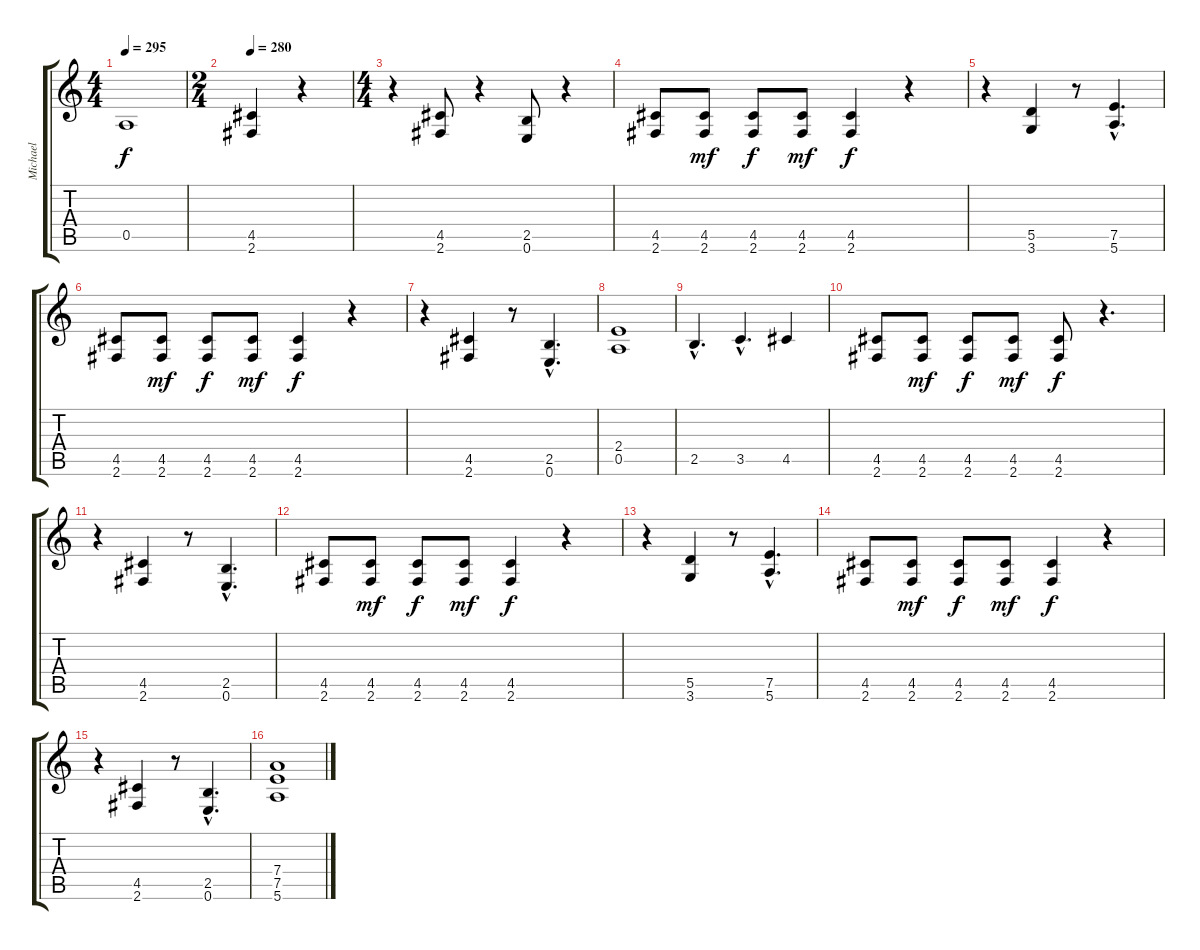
\track ("Michael" "Michael") {instrument overdrivenguitar}
\staff {score tabs}
\tuning (E4 B3 G3 D3 A2 E2) {hide}
\ts (4 4)
\tempo 295
\clef g2
\ks c
0.5.1{dy f} |
\ts (2 4)
\tempo 280
(4.5 2.6).4 r.4 |
\ts (4 4)
r.4 (4.5 2.6).8 r.4 (2.5 0.6).8 r.4 |
(4.5 2.6).8 (4.5 2.6).8{dy mf} (4.5 2.6).8{dy f} (4.5 2.6).8{dy mf} (4.5 2.6).4{dy f} r.4 |
r.4 (5.5 3.6).4 r.8 (7.5{hac} 5.6{hac}).4{d} |
(4.5 2.6).8 (4.5 2.6).8{dy mf} (4.5 2.6).8{dy f} (4.5 2.6).8{dy mf} (4.5 2.6).4{dy f} r.4 |
r.4 (4.5 2.6).4 r.8 (2.5{hac} 0.6{hac}).4{d} |
(2.4 0.5).1 |
2.5{hac}.4{d} 3.5{hac}.4{d} 4.5.4 |
(4.5 2.6).8 (4.5 2.6).8{dy mf} (4.5 2.6).8{dy f} (4.5 2.6).8{dy mf} (4.5 2.6).8{dy f} r.4{d} |
r.4 (4.5 2.6).4 r.8 (2.5{hac} 0.6{hac}).4{d} |
(4.5 2.6).8 (4.5 2.6).8{dy mf} (4.5 2.6).8{dy f} (4.5 2.6).8{dy mf} (4.5 2.6).4{dy f} r.4 |
r.4 (5.5 3.6).4 r.8 (7.5{hac} 5.6{hac}).4{d} |
(4.5 2.6).8 (4.5 2.6).8{dy mf} (4.5 2.6).8{dy f} (4.5 2.6).8{dy mf} (4.5 2.6).4{dy f} r.4 |
r.4 (4.5 2.6).4 r.8 (2.5{hac} 0.6{hac}).4{d} |
(7.4 7.5 5.6).1
